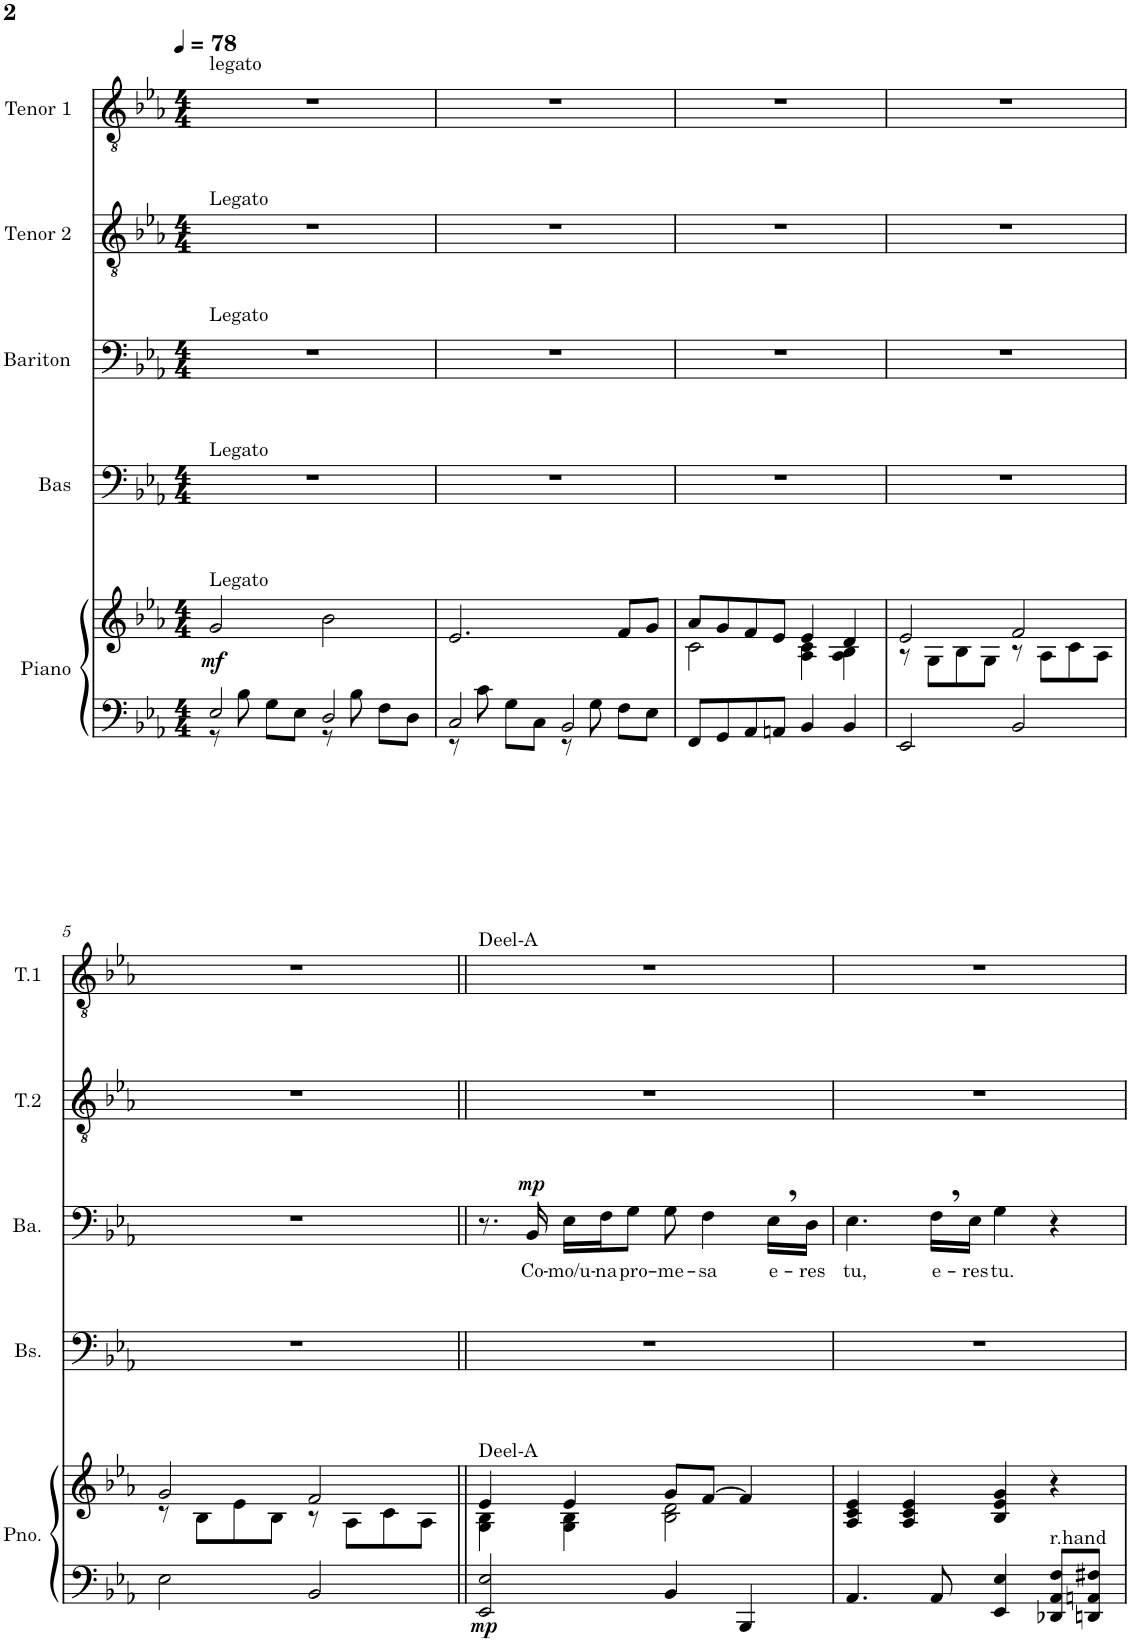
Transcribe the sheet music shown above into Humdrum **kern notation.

**kern	**kern	**dynam	**kern	**kern	**text	**dynam	**kern	**kern
*part5	*part5	*part5	*part4	*part3	*part3	*part3	*part2	*part1
*staff6	*staff5	*staff5/6	*staff4	*staff3	*staff3	*staff3	*staff2	*staff1
*I"Piano	*	*	*I"Bas	*I"Bariton	*	*	*I"Tenor 2	*I"Tenor 1
*I'Pno.	*	*	*I'Bs.	*I'Ba.	*	*	*I'T.2	*I'T.1
*clefF4	*clefG2	*	*clefF4	*clefF4	*	*	*clefGv2	*clefGv2
*k[b-e-a-]	*k[b-e-a-]	*	*k[b-e-a-]	*k[b-e-a-]	*	*	*k[b-e-a-]	*k[b-e-a-]
*M4/4	*M4/4	*	*M4/4	*M4/4	*	*	*M4/4	*M4/4
*MM78	*MM78	*	*MM78	*MM78	*	*	*MM78	*MM78
=1	=1	=1	=1	=1	=1	=1	=1	=1
*^	*	*	*	*	*	*	*	*
!	!	!	!	!	!	!	!	!	!LO:TX:a:t=legato
!	!	!	!	!	!	!	!	!LO:TX:a:t=Legato	!
!	!	!	!	!	!LO:TX:a:t=Legato	!	!	!	!
!	!	!	!	!LO:TX:a:t=Legato	!	!	!	!	!
!	!	!LO:TX:a:t=Legato	!	!	!	!	!	!	!
!	!	!	!LO:DY:b	!	!	!	!	!	!
2E-/	8r	2g/	mf	1r	1r	.	.	1r	1r
.	8B-\	.	.	.	.	.	.	.	.
.	8G\L	.	.	.	.	.	.	.	.
.	8E-\J	.	.	.	.	.	.	.	.
2D/	8r	2b-\	.	.	.	.	.	.	.
.	8B-\	.	.	.	.	.	.	.	.
.	8F\L	.	.	.	.	.	.	.	.
.	8D\J	.	.	.	.	.	.	.	.
=2	=2	=2	=2	=2	=2	=2	=2	=2	=2
2C/	8r	2.e-/	.	1r	1r	.	.	1r	1r
.	8c\	.	.	.	.	.	.	.	.
.	8G\L	.	.	.	.	.	.	.	.
.	8C\J	.	.	.	.	.	.	.	.
2BB-/	8r	.	.	.	.	.	.	.	.
.	8G\	.	.	.	.	.	.	.	.
.	8F\L	8f/L	.	.	.	.	.	.	.
.	8E-\J	8g/J	.	.	.	.	.	.	.
*v	*v	*	*	*	*	*	*	*	*
=3	=3	=3	=3	=3	=3	=3	=3	=3
*	*^	*	*	*	*	*	*	*
8FF/L	8a-/L	2c\	.	1r	1r	.	.	1r	1r
8GG/	8g/	.	.	.	.	.	.	.	.
8AA-/	8f/	.	.	.	.	.	.	.	.
8AAn/J	8e-/J	.	.	.	.	.	.	.	.
4BB-/	4e-/	4A-\ 4c\	.	.	.	.	.	.	.
4BB-/	4d/	4A-\ 4B-\	.	.	.	.	.	.	.
=4	=4	=4	=4	=4	=4	=4	=4	=4	=4
2EE-/	2e-/	8r	.	1r	1r	.	.	1r	1r
.	.	8G\L	.	.	.	.	.	.	.
.	.	8B-\	.	.	.	.	.	.	.
.	.	8G\J	.	.	.	.	.	.	.
2BB-/	2f/	8r	.	.	.	.	.	.	.
.	.	8A-\L	.	.	.	.	.	.	.
.	.	8c\	.	.	.	.	.	.	.
.	.	8A-\J	.	.	.	.	.	.	.
!!LO:LB:g=z
=5	=5	=5	=5	=5	=5	=5	=5	=5	=5
2E-\	2g/	8r	.	1r	1r	.	.	1r	1r
.	.	8B-\L	.	.	.	.	.	.	.
.	.	8e-\	.	.	.	.	.	.	.
.	.	8B-\J	.	.	.	.	.	.	.
2BB-/	2f/	8r	.	.	.	.	.	.	.
.	.	8A-\L	.	.	.	.	.	.	.
.	.	8c\	.	.	.	.	.	.	.
.	.	8A-\J	.	.	.	.	.	.	.
=6||	=6||	=6||	=6||	=6||	=6||	=6||	=6||	=6||	=6||
!	!	!	!	!	!	!	!	!	!LO:TX:a:t=Deel-A
!	!LO:TX:a:t=Deel-A	!	!	!	!	!	!	!	!
!	!	!	!LO:DY:b=2	!	!	!	!	!	!
2EE-/ 2E-/	4e-/	4G\ 4B-\	mp	1r	8.r	.	.	1r	1r
!	!	!	!	!	!	!LO:LY:b	!LO:DY:a	!	!
.	.	.	.	.	16BB-/	Co-	mp	.	.
!	!	!	!	!	!	!LO:LY:b	!	!	!
.	4e-/	4G\ 4B-\	.	.	16E-\LL	-mo/u-	.	.	.
!	!	!	!	!	!	!LO:LY:b	!	!	!
.	.	.	.	.	16F\J	-na	.	.	.
!	!	!	!	!	!	!LO:LY:b	!	!	!
.	.	.	.	.	8G\J	pro-	.	.	.
!	!	!	!	!	!	!LO:LY:b	!	!	!
4BB-/	8g/L	2B-\ 2d\	.	.	8G\	-me-	.	.	.
!	!	!	!	!	!	!LO:LY:b	!	!	!
.	[8f/J	.	.	.	4F\	-sa	.	.	.
4BBB-/	4f/]	.	.	.	.	.	.	.	.
!	!	!	!	!	!	!LO:LY:b	!	!	!
.	.	.	.	.	16E-,\LL	e-	.	.	.
!	!	!	!	!	!	!LO:LY:b	!	!	!
.	.	.	.	.	16D\JJ	-res	.	.	.
*	*v	*v	*	*	*	*	*	*	*
=7	=7	=7	=7	=7	=7	=7	=7	=7
!	!	!	!	!	!LO:LY:b	!	!	!
4.AA-/	4A-/ 4c/ 4e-/	.	1r	4.E-\	tu,	.	1r	1r
.	4A-/ 4c/ 4e-/	.	.	.	.	.	.	.
!	!	!	!	!	!LO:LY:b	!	!	!
8AA-/	.	.	.	16F,\LL	e-	.	.	.
!	!	!	!	!	!LO:LY:b	!	!	!
.	.	.	.	16E-\JJ	-res	.	.	.
!	!	!	!	!	!LO:LY:b	!	!	!
4EE-/ 4E-/	4B-/ 4e-/ 4g/	.	.	4G\	tu.	.	.	.
!LO:TX:a:t=r.hand	!	!	!	!	!	!	!	!
8DD-X/ 8AA-/ 8F/L	4r	.	.	4r	.	.	.	.
8DDn/ 8AAn/ 8F#X/J	.	.	.	.	.	.	.	.
=	=	=	=	=	=	=	=	=
*-	*-	*-	*-	*-	*-	*-	*-	*-
